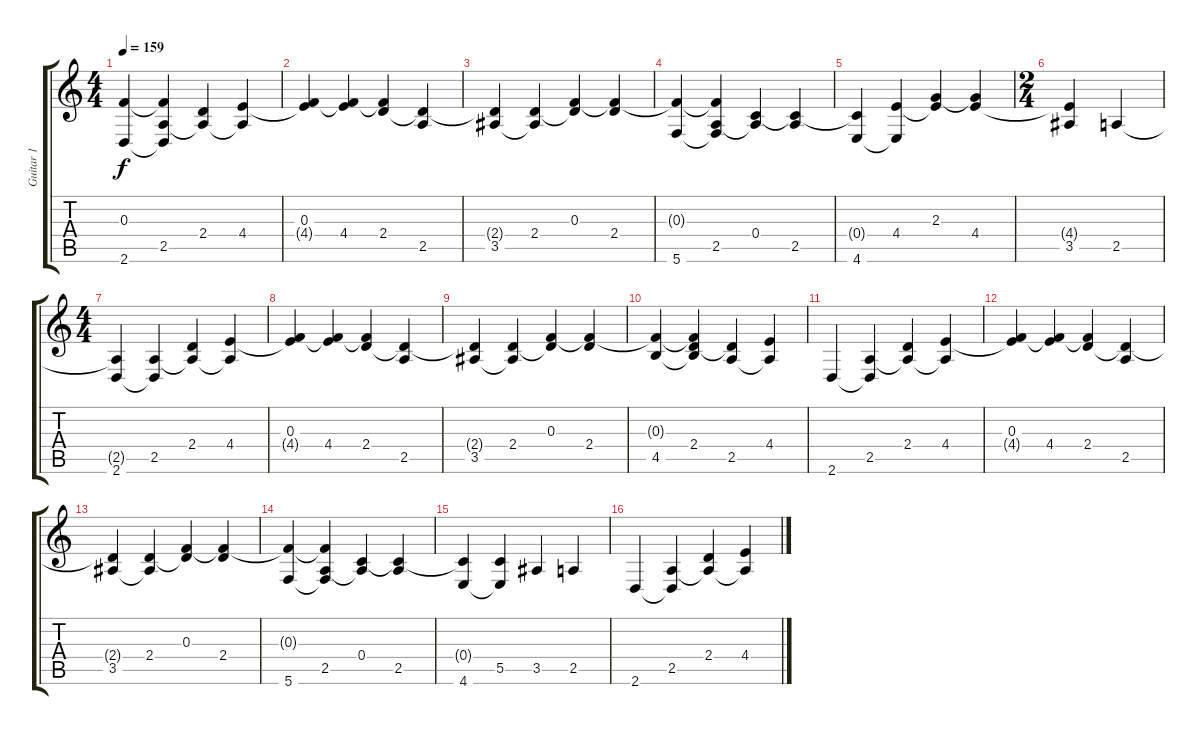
\track ("Guitar 1" "Guitar 1") {instrument acousticguitarsteel}
\staff {score tabs}
\tuning (D4 A3 F3 C3 G2 C2) {hide}
\ts (4 4)
\tempo 159
\clef g2
\ks c
(0.3{t} 2.6).4{dy f} (0.3{t} 2.5 2.6{t}).4 (2.4 2.5{t}).4 (4.4 2.5{t}).4 |
(0.3 4.4{t}).4 (0.3{t} 4.4).4 (0.3{t} 2.4).4 (2.4{t} 2.5).4 |
(2.4{t} 3.5).4 (2.4 3.5{t}).4 (0.3 2.4{t}).4 (0.3{t} 2.4).4 |
(0.3{t} 5.6).4 (0.3{t} 2.5 5.6{t}).4 (0.4 2.5{t}).4 (0.4{t} 2.5).4 |
(0.4{t} 4.6).4 (4.4 4.6{t}).4 (2.3 4.4{t}).4 (2.3{t} 4.4).4 |
\ts (2 4)
(4.4{t} 3.5).4 2.5.4 |
\ts (4 4)
(2.5{t} 2.6).4 (2.5 2.6{t}).4 (2.4 2.5{t}).4 (4.4 2.5{t}).4 |
(0.3 4.4{t}).4 (0.3{t} 4.4).4 (0.3{t} 2.4).4 (2.4{t} 2.5).4 |
(2.4{t} 3.5).4 (2.4 3.5{t}).4 (0.3 2.4{t}).4 (0.3{t} 2.4).4 |
(0.3{t} 4.5).4 (0.3{t} 2.4 4.5{t}).4 (2.4{t} 2.5).4 (4.4 2.5{t}).4 |
2.6.4 (2.5 2.6{t}).4 (2.4 2.5{t}).4 (4.4 2.5{t}).4 |
(0.3 4.4{t}).4 (0.3{t} 4.4).4 (0.3{t} 2.4).4 (2.4{t} 2.5).4 |
(2.4{t} 3.5).4 (2.4 3.5{t}).4 (0.3 2.4{t}).4 (0.3{t} 2.4).4 |
(0.3{t} 5.6).4 (0.3{t} 2.5 5.6{t}).4 (0.4 2.5{t}).4 (0.4{t} 2.5).4 |
(0.4{t} 4.6).4 (5.5 4.6{t}).4 3.5.4 2.5.4 |
2.6.4 (2.5 2.6{t}).4 (2.4 2.5{t}).4 (4.4 2.5{t}).4
